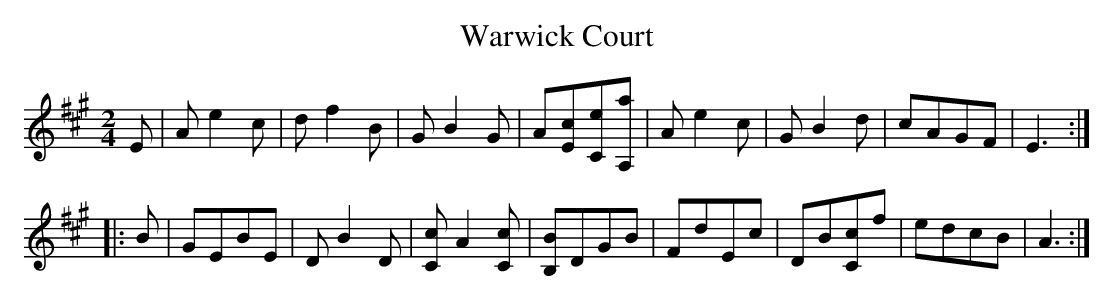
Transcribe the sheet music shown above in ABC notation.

X:1
T:Warwick Court
M:2/4
L:1/8
K:A
E | A e2 c | d f2 B | G B2 G | A[Ec][Ce][A,a] | A e2 c | G B2 d | cAGF | E3 :|
|: B | GEBE | D B2 D | [Cc] A2 [Cc] | [B,B]DGB | FdEc | DB[Cc]f | edcB | A3 :|
